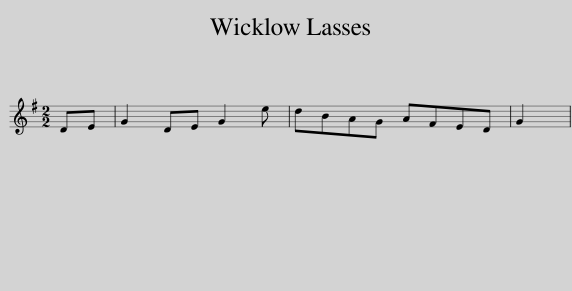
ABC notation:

X:1
L:1/8
M:2/2
I:linebreak $
K:G
V:1 treble
V:1
 DE | G2 DE G2 e | dBAG AFED | G2 | %4
